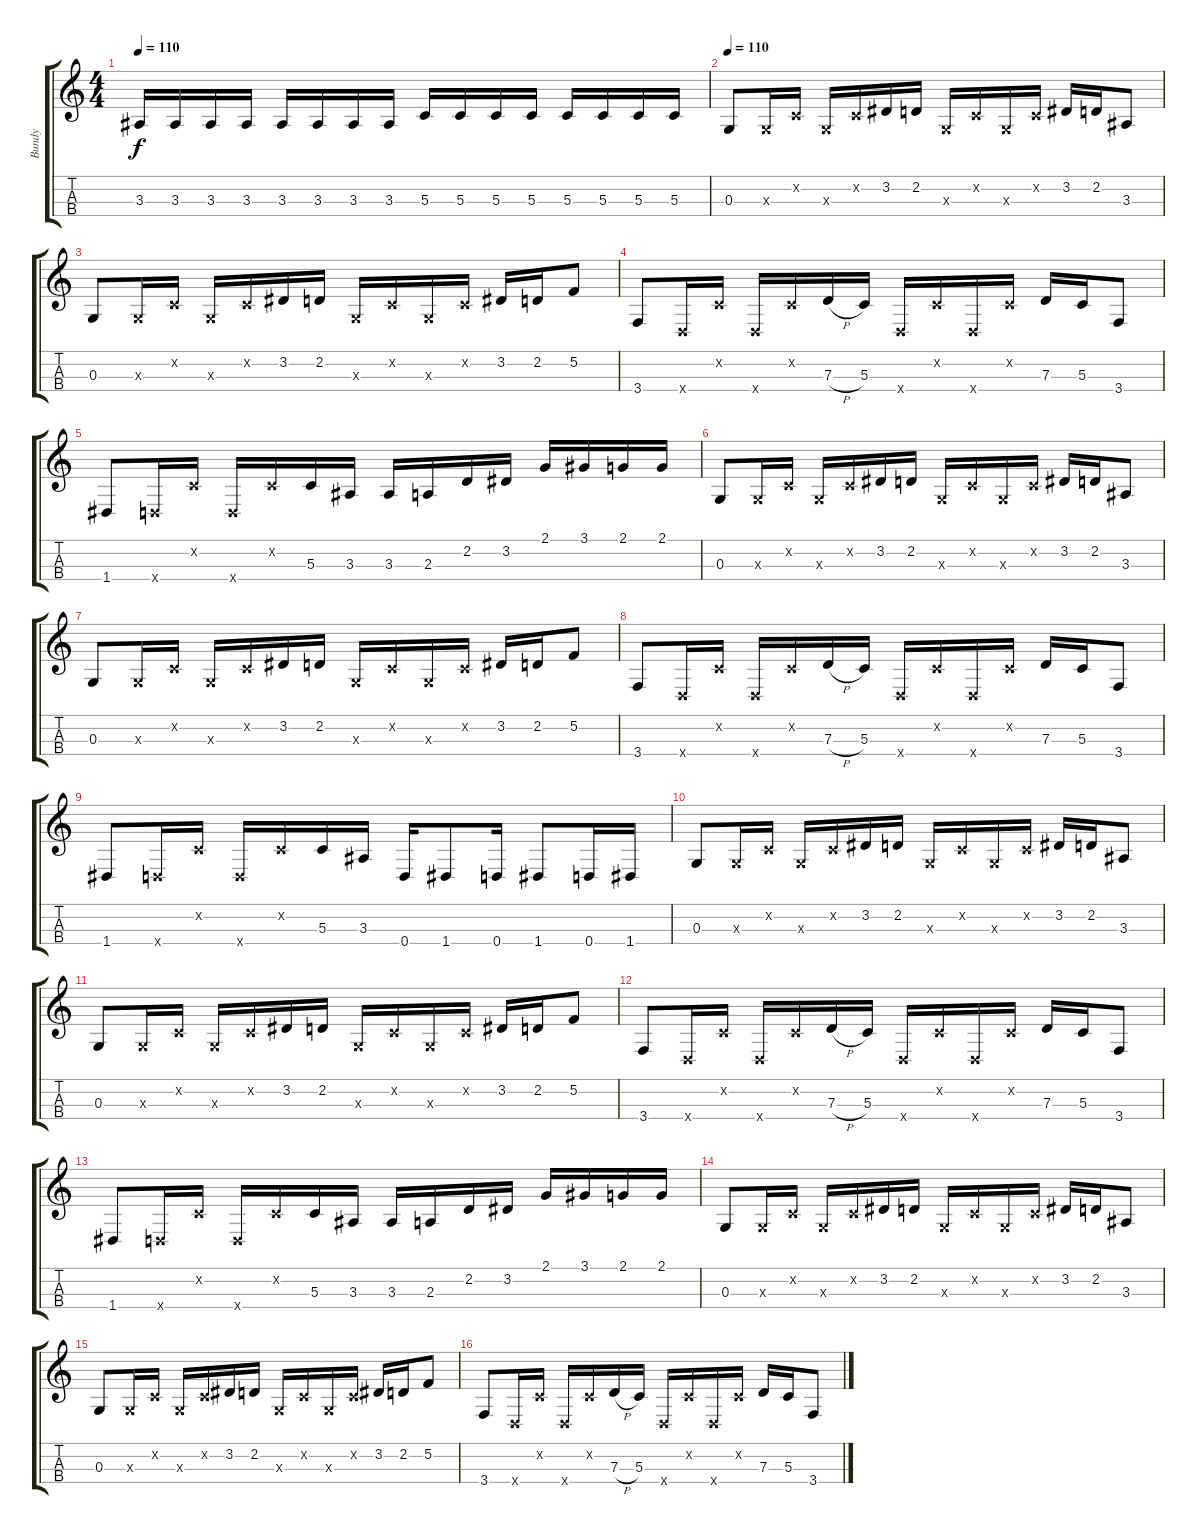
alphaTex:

\track ("Bundy" "Bundy") {instrument electricbassfinger}
\staff {score tabs}
\tuning (F3 C3 G2 D2) {hide}
\ts (4 4)
\tempo 110
\clef g2
\ks c
3.3.16{dy f} 3.3.16 3.3.16 3.3.16 3.3.16 3.3.16 3.3.16 3.3.16 5.3.16 5.3.16 5.3.16 5.3.16 5.3.16 5.3.16 5.3.16 5.3.16 |
\tempo 110
0.3.8{instrument slapbass1} 0.3{x}.16 0.2{x}.16 0.3{x}.16 0.2{x}.16 3.2.16 2.2.16 0.3{x}.16 0.2{x}.16 0.3{x}.16 0.2{x}.16 3.2.16 2.2.16 3.3.8 |
0.3.8 0.3{x}.16 0.2{x}.16 0.3{x}.16 0.2{x}.16 3.2.16 2.2.16 0.3{x}.16 0.2{x}.16 0.3{x}.16 0.2{x}.16 3.2.16 2.2.16 5.2.8 |
3.4.8 0.4{x}.16 0.2{x}.16 0.4{x}.16 0.2{x}.16 7.3{h}.16 5.3.16 0.4{x}.16 0.2{x}.16 0.4{x}.16 0.2{x}.16 7.3.16 5.3.16 3.4.8 |
1.4.8 0.4{x}.16 0.2{x}.16 0.4{x}.16 0.2{x}.16 5.3.16{instrument electricbassfinger} 3.3.16 3.3.16 2.3.16 2.2.16 3.2.16 2.1.16 3.1.16 2.1.16 2.1.16 |
0.3.8{instrument slapbass1} 0.3{x}.16 0.2{x}.16 0.3{x}.16 0.2{x}.16 3.2.16 2.2.16 0.3{x}.16 0.2{x}.16 0.3{x}.16 0.2{x}.16 3.2.16 2.2.16 3.3.8 |
0.3.8 0.3{x}.16 0.2{x}.16 0.3{x}.16 0.2{x}.16 3.2.16 2.2.16 0.3{x}.16 0.2{x}.16 0.3{x}.16 0.2{x}.16 3.2.16 2.2.16 5.2.8 |
3.4.8 0.4{x}.16 0.2{x}.16 0.4{x}.16 0.2{x}.16 7.3{h}.16 5.3.16 0.4{x}.16 0.2{x}.16 0.4{x}.16 0.2{x}.16 7.3.16 5.3.16 3.4.8 |
1.4.8 0.4{x}.16 0.2{x}.16 0.4{x}.16 0.2{x}.16 5.3.16{instrument electricbassfinger} 3.3.16 0.4.16 1.4.8 0.4.16 1.4.8 0.4.16 1.4.16 |
0.3.8{instrument slapbass1} 0.3{x}.16 0.2{x}.16 0.3{x}.16 0.2{x}.16 3.2.16 2.2.16 0.3{x}.16 0.2{x}.16 0.3{x}.16 0.2{x}.16 3.2.16 2.2.16 3.3.8 |
0.3.8 0.3{x}.16 0.2{x}.16 0.3{x}.16 0.2{x}.16 3.2.16 2.2.16 0.3{x}.16 0.2{x}.16 0.3{x}.16 0.2{x}.16 3.2.16 2.2.16 5.2.8 |
3.4.8 0.4{x}.16 0.2{x}.16 0.4{x}.16 0.2{x}.16 7.3{h}.16 5.3.16 0.4{x}.16 0.2{x}.16 0.4{x}.16 0.2{x}.16 7.3.16 5.3.16 3.4.8 |
1.4.8 0.4{x}.16 0.2{x}.16 0.4{x}.16 0.2{x}.16 5.3.16{instrument electricbassfinger} 3.3.16 3.3.16 2.3.16 2.2.16 3.2.16 2.1.16 3.1.16 2.1.16 2.1.16 |
0.3.8{instrument slapbass1} 0.3{x}.16 0.2{x}.16 0.3{x}.16 0.2{x}.16 3.2.16 2.2.16 0.3{x}.16 0.2{x}.16 0.3{x}.16 0.2{x}.16 3.2.16 2.2.16 3.3.8 |
0.3.8 0.3{x}.16 0.2{x}.16 0.3{x}.16 0.2{x}.16 3.2.16 2.2.16 0.3{x}.16 0.2{x}.16 0.3{x}.16 0.2{x}.16 3.2.16 2.2.16 5.2.8 |
3.4.8 0.4{x}.16 0.2{x}.16 0.4{x}.16 0.2{x}.16 7.3{h}.16 5.3.16 0.4{x}.16 0.2{x}.16 0.4{x}.16 0.2{x}.16 7.3.16 5.3.16 3.4.8
